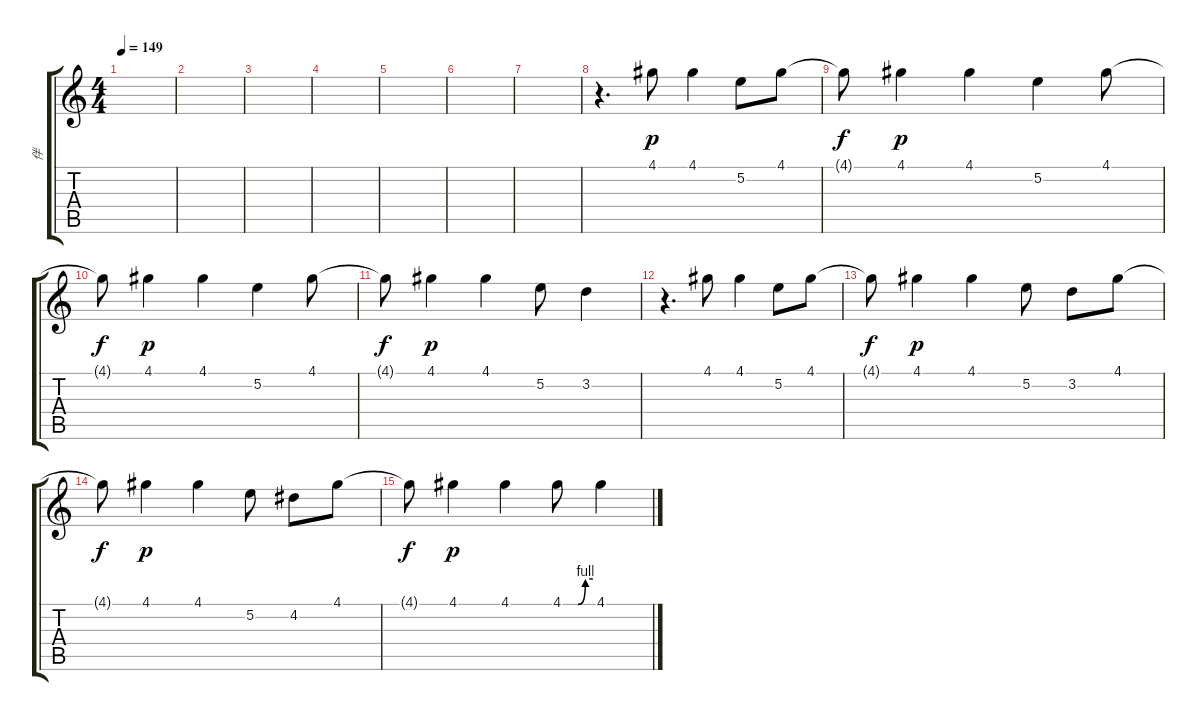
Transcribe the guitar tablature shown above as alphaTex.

\track ("伴" "伴") {instrument electricguitarjazz}
\staff {score tabs}
\tuning (E4 B3 G3 D3 A2 E2) {hide}
\ts (4 4)
\tempo 149
\clef g2
\ks c
|
|
|
|
|
|
|
r.4{d} 4.1.8{dy p} 4.1.4 5.2.8 4.1.8 |
4.1{t}.8{dy f} 4.1.4{dy p} 4.1.4 5.2.4 4.1.8 |
4.1{t}.8{dy f} 4.1.4{dy p} 4.1.4 5.2.4 4.1.8 |
4.1{t}.8{dy f} 4.1.4{dy p} 4.1.4 5.2.8 3.2.4 |
r.4{d} 4.1.8 4.1.4 5.2.8 4.1.8 |
4.1{t}.8{dy f} 4.1.4{dy p} 4.1.4 5.2.8 3.2.8 4.1.8 |
4.1{t}.8{dy f} 4.1.4{dy p} 4.1.4 5.2.8 4.2.8 4.1.8 |
4.1{t}.8{dy f} 4.1.4{dy p} 4.1.4 4.1{be (custom 0 0 16 0 30 0 45 4 60 4)}.8 4.1.4
